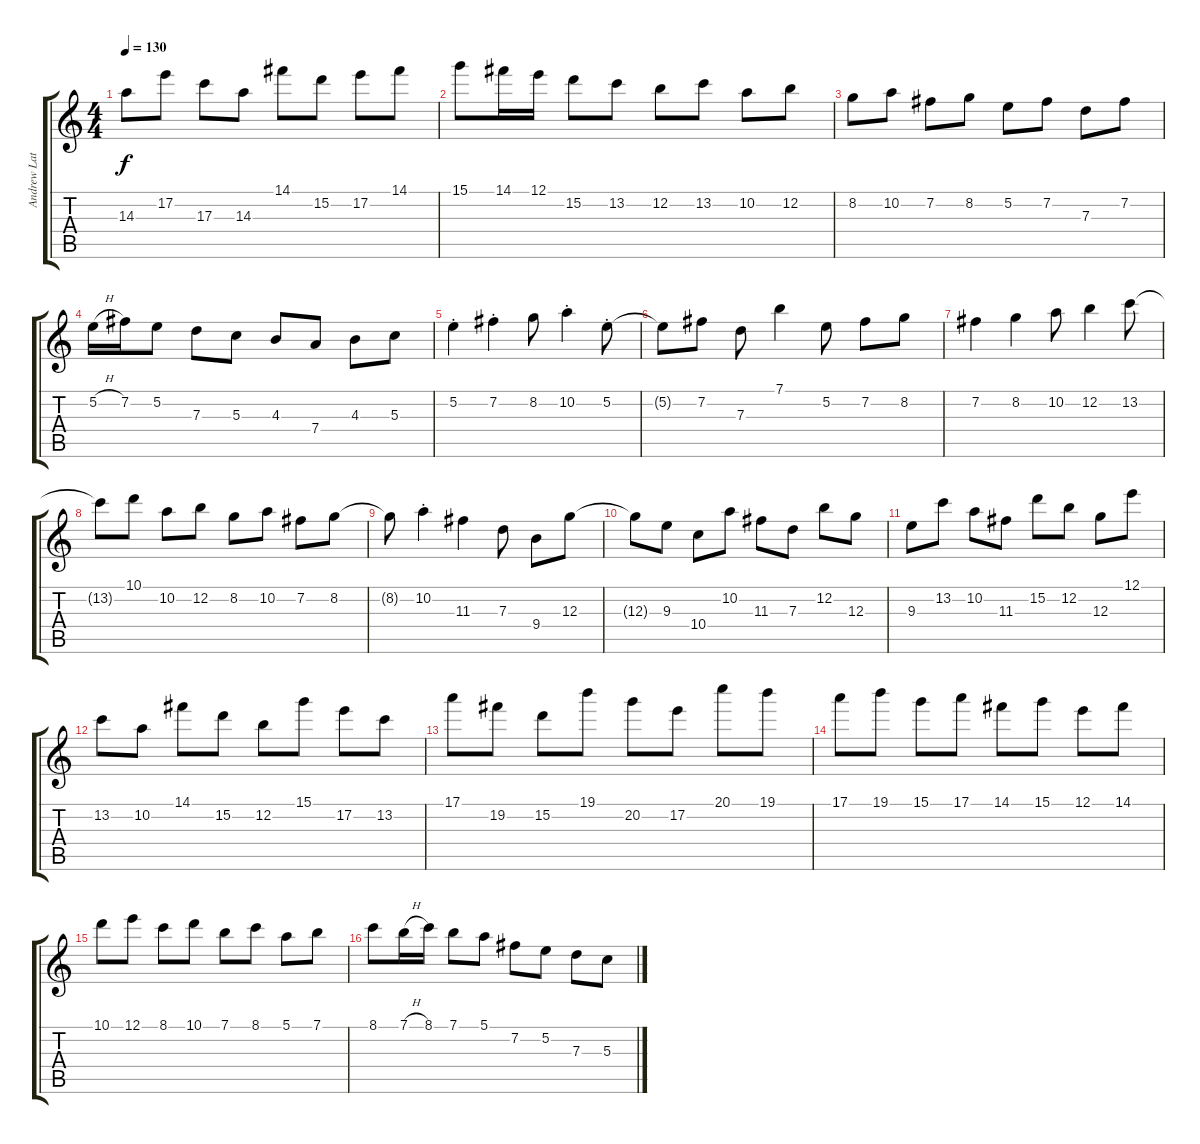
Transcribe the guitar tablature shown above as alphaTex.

\track ("Andrew Latimer" "Andrew Lat") {instrument overdrivenguitar}
\staff {score tabs}
\tuning (E4 B3 G3 D3 A2 E2) {hide}
\ts (4 4)
\tempo 130
\clef g2
\ks c
14.3.8{dy f} 17.2.8 17.3.8 14.3.8 14.1.8 15.2.8 17.2.8 14.1.8 |
15.1.8 14.1.16 12.1.16 15.2.8 13.2.8 12.2.8 13.2.8 10.2.8 12.2.8 |
8.2.8 10.2.8 7.2.8 8.2.8 5.2.8 7.2.8 7.3.8 7.2.8 |
5.2{h}.16 7.2.16 5.2.8 7.3.8 5.3.8 4.3.8 7.4.8 4.3.8 5.3.8 |
5.2{st}.4 7.2{st}.4 8.2.8 10.2{st}.4 5.2{st}.8 |
5.2{t}.8 7.2.8 7.3.8 7.1.4 5.2.8 7.2.8 8.2.8 |
7.2.4 8.2.4 10.2.8 12.2.4 13.2.8 |
13.2{t}.8 10.1.8 10.2.8 12.2.8 8.2.8 10.2.8 7.2.8 8.2.8 |
8.2{t}.8 10.2{st}.4 11.3.4 7.3.8 9.4.8 12.3.8 |
12.3{t}.8 9.3.8 10.4.8 10.2.8 11.3.8 7.3.8 12.2.8 12.3.8 |
9.3.8 13.2.8 10.2.8 11.3.8 15.2.8 12.2.8 12.3.8 12.1.8 |
13.2.8 10.2.8 14.1.8 15.2.8 12.2.8 15.1.8 17.2.8 13.2.8 |
17.1.8 19.2.8 15.2.8 19.1.8 20.2.8 17.2.8 20.1.8 19.1.8 |
17.1.8 19.1.8 15.1.8 17.1.8 14.1.8 15.1.8 12.1.8 14.1.8 |
10.1.8 12.1.8 8.1.8 10.1.8 7.1.8 8.1.8 5.1.8 7.1.8 |
8.1.8 7.1{h}.16 8.1.16 7.1.8 5.1.8 7.2.8 5.2.8 7.3.8 5.3.8
